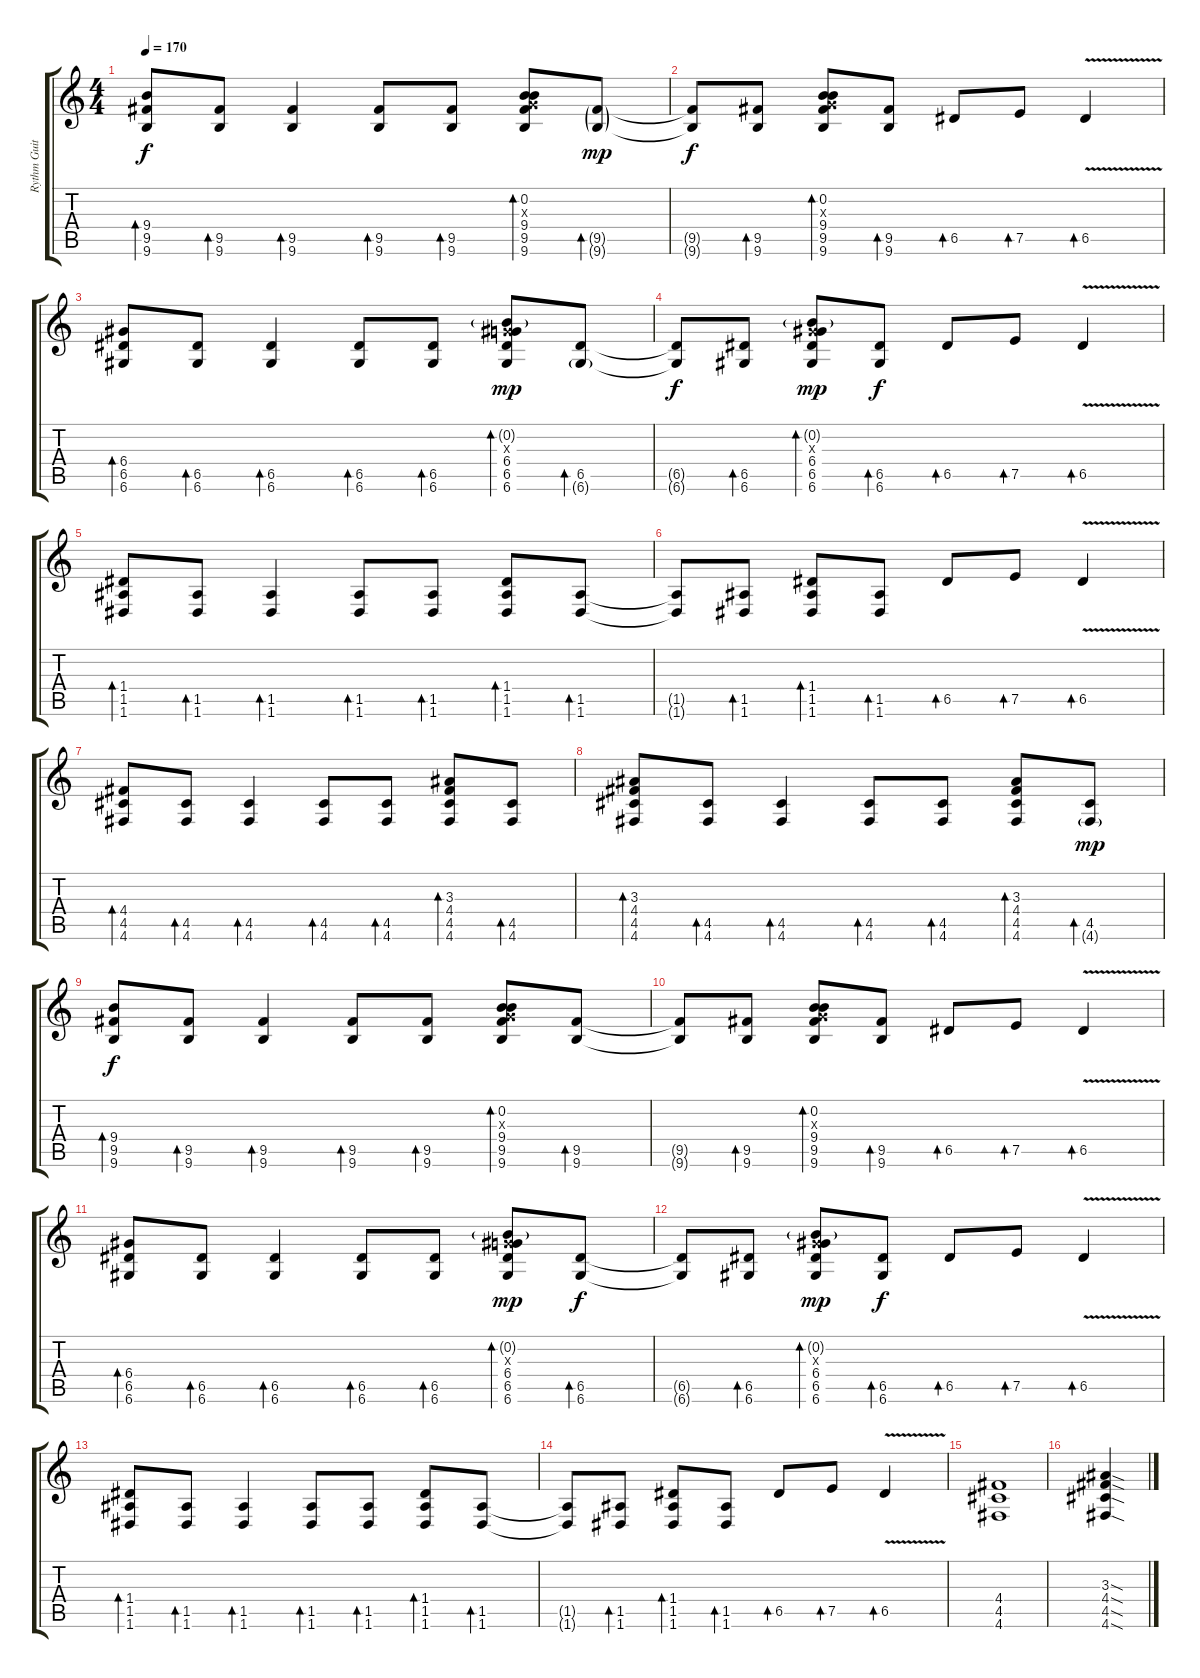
\track ("Rythm Guitar (Left)" "Rythm Guit") {instrument overdrivenguitar}
\staff {score tabs}
\tuning (E4 B3 G3 D3 A2 D2) {hide}
\ts (4 4)
\tempo 170
\clef g2
\ks c
(9.4 9.5 9.6).8{bd 30 dy f} (9.5 9.6).8{bd 30} (9.5 9.6).4{bd 30} (9.5 9.6).8{bd 30} (9.5 9.6).8{bd 30} (0.2 0.3{x} 9.4 9.5 9.6).8{bd 30} (9.5{g} 9.6{g}).8{bd 30 dy mp} |
(9.5{t} 9.6{t}).8{dy f} (9.5 9.6).8{bd 30} (0.2 0.3{x} 9.4 9.5 9.6).8{bd 30} (9.5 9.6).8{bd 30} 6.5.8{bd 30} 7.5.8{bd 30} 6.5{v}.4{bd 30} |
(6.4 6.5 6.6).8{bd 30} (6.5 6.6).8{bd 30} (6.5 6.6).4{bd 30} (6.5 6.6).8{bd 30} (6.5 6.6).8{bd 30} (0.2{g} 0.3{x} 6.4 6.5 6.6).8{bd 30 dy mp} (6.5 6.6{g}).8{bd 30} |
(6.5{t} 6.6{t}).8{dy f} (6.5 6.6).8{bd 30} (0.2{g} 0.3{x} 6.4 6.5 6.6).8{bd 30 dy mp} (6.5 6.6).8{bd 30 dy f} 6.5.8{bd 30} 7.5.8{bd 30} 6.5{v}.4{bd 30} |
(1.4 1.5 1.6).8{bd 30} (1.5 1.6).8{bd 30} (1.5 1.6).4{bd 30} (1.5 1.6).8{bd 30} (1.5 1.6).8{bd 30} (1.4 1.5 1.6).8{bd 30} (1.5 1.6).8{bd 30} |
(1.5{t} 1.6{t}).8 (1.5 1.6).8{bd 30} (1.4 1.5 1.6).8{bd 30} (1.5 1.6).8{bd 30} 6.5.8{bd 30} 7.5.8{bd 30} 6.5{v}.4{bd 30} |
(4.4 4.5 4.6).8{bd 30} (4.5 4.6).8{bd 30} (4.5 4.6).4{bd 30} (4.5 4.6).8{bd 30} (4.5 4.6).8{bd 30} (3.3 4.4 4.5 4.6).8{bd 30} (4.5 4.6).8{bd 30} |
(3.3 4.4 4.5 4.6).8{bd 30} (4.5 4.6).8{bd 30} (4.5 4.6).4{bd 30} (4.5 4.6).8{bd 30} (4.5 4.6).8{bd 30} (3.3 4.4 4.5 4.6).8{bd 30} (4.5 4.6{g}).8{bd 30 dy mp} |
(9.4 9.5 9.6).8{bd 30 dy f} (9.5 9.6).8{bd 30} (9.5 9.6).4{bd 30} (9.5 9.6).8{bd 30} (9.5 9.6).8{bd 30} (0.2 0.3{x} 9.4 9.5 9.6).8{bd 30} (9.5 9.6).8{bd 30} |
(9.5{t} 9.6{t}).8 (9.5 9.6).8{bd 30} (0.2 0.3{x} 9.4 9.5 9.6).8{bd 30} (9.5 9.6).8{bd 30} 6.5.8{bd 30} 7.5.8{bd 30} 6.5{v}.4{bd 30} |
(6.4 6.5 6.6).8{bd 30} (6.5 6.6).8{bd 30} (6.5 6.6).4{bd 30} (6.5 6.6).8{bd 30} (6.5 6.6).8{bd 30} (0.2{g} 0.3{x} 6.4 6.5 6.6).8{bd 30 dy mp} (6.5 6.6).8{bd 30 dy f} |
(6.5{t} 6.6{t}).8 (6.5 6.6).8{bd 30} (0.2{g} 0.3{x} 6.4 6.5 6.6).8{bd 30 dy mp} (6.5 6.6).8{bd 30 dy f} 6.5.8{bd 30} 7.5.8{bd 30} 6.5{v}.4{bd 30} |
(1.4 1.5 1.6).8{bd 30} (1.5 1.6).8{bd 30} (1.5 1.6).4{bd 30} (1.5 1.6).8{bd 30} (1.5 1.6).8{bd 30} (1.4 1.5 1.6).8{bd 30} (1.5 1.6).8{bd 30} |
(1.5{t} 1.6{t}).8 (1.5 1.6).8{bd 30} (1.4 1.5 1.6).8{bd 30} (1.5 1.6).8{bd 30} 6.5.8{bd 30} 7.5.8{bd 30} 6.5{v}.4{bd 30} |
(4.4 4.5 4.6).1 |
(3.3{sod} 4.4{sod} 4.5{sod} 4.6{sod}).4
